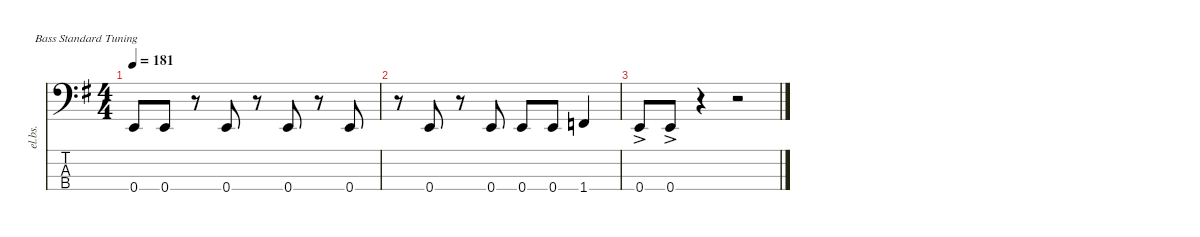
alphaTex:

\defaultSystemsLayout 4
\hideDynamics
\bracketExtendMode nobrackets
\track ("Bass" "el.bs.") {instrument electricbassfinger}
\staff {score tabs}
\tuning (G2 D2 A1 E1)
\ts (4 4)
\tempo 181
\clef f4
\ks g
0.4{acc forcenatural}.8{dy f} 0.4{acc forcenatural}.8 r.8 0.4{acc forcenatural}.8 r.8 0.4{acc forcenatural}.8 r.8 0.4{acc forcenatural}.8 |
r.8 0.4{acc forcenatural}.8 r.8 0.4{acc forcenatural}.8 0.4{acc forcenatural}.8 0.4{acc forcenatural}.8 1.4{acc forcenatural}.4 |
0.4{ac acc forcenatural}.8 0.4{ac acc forcenatural}.8 r.4 r.2
